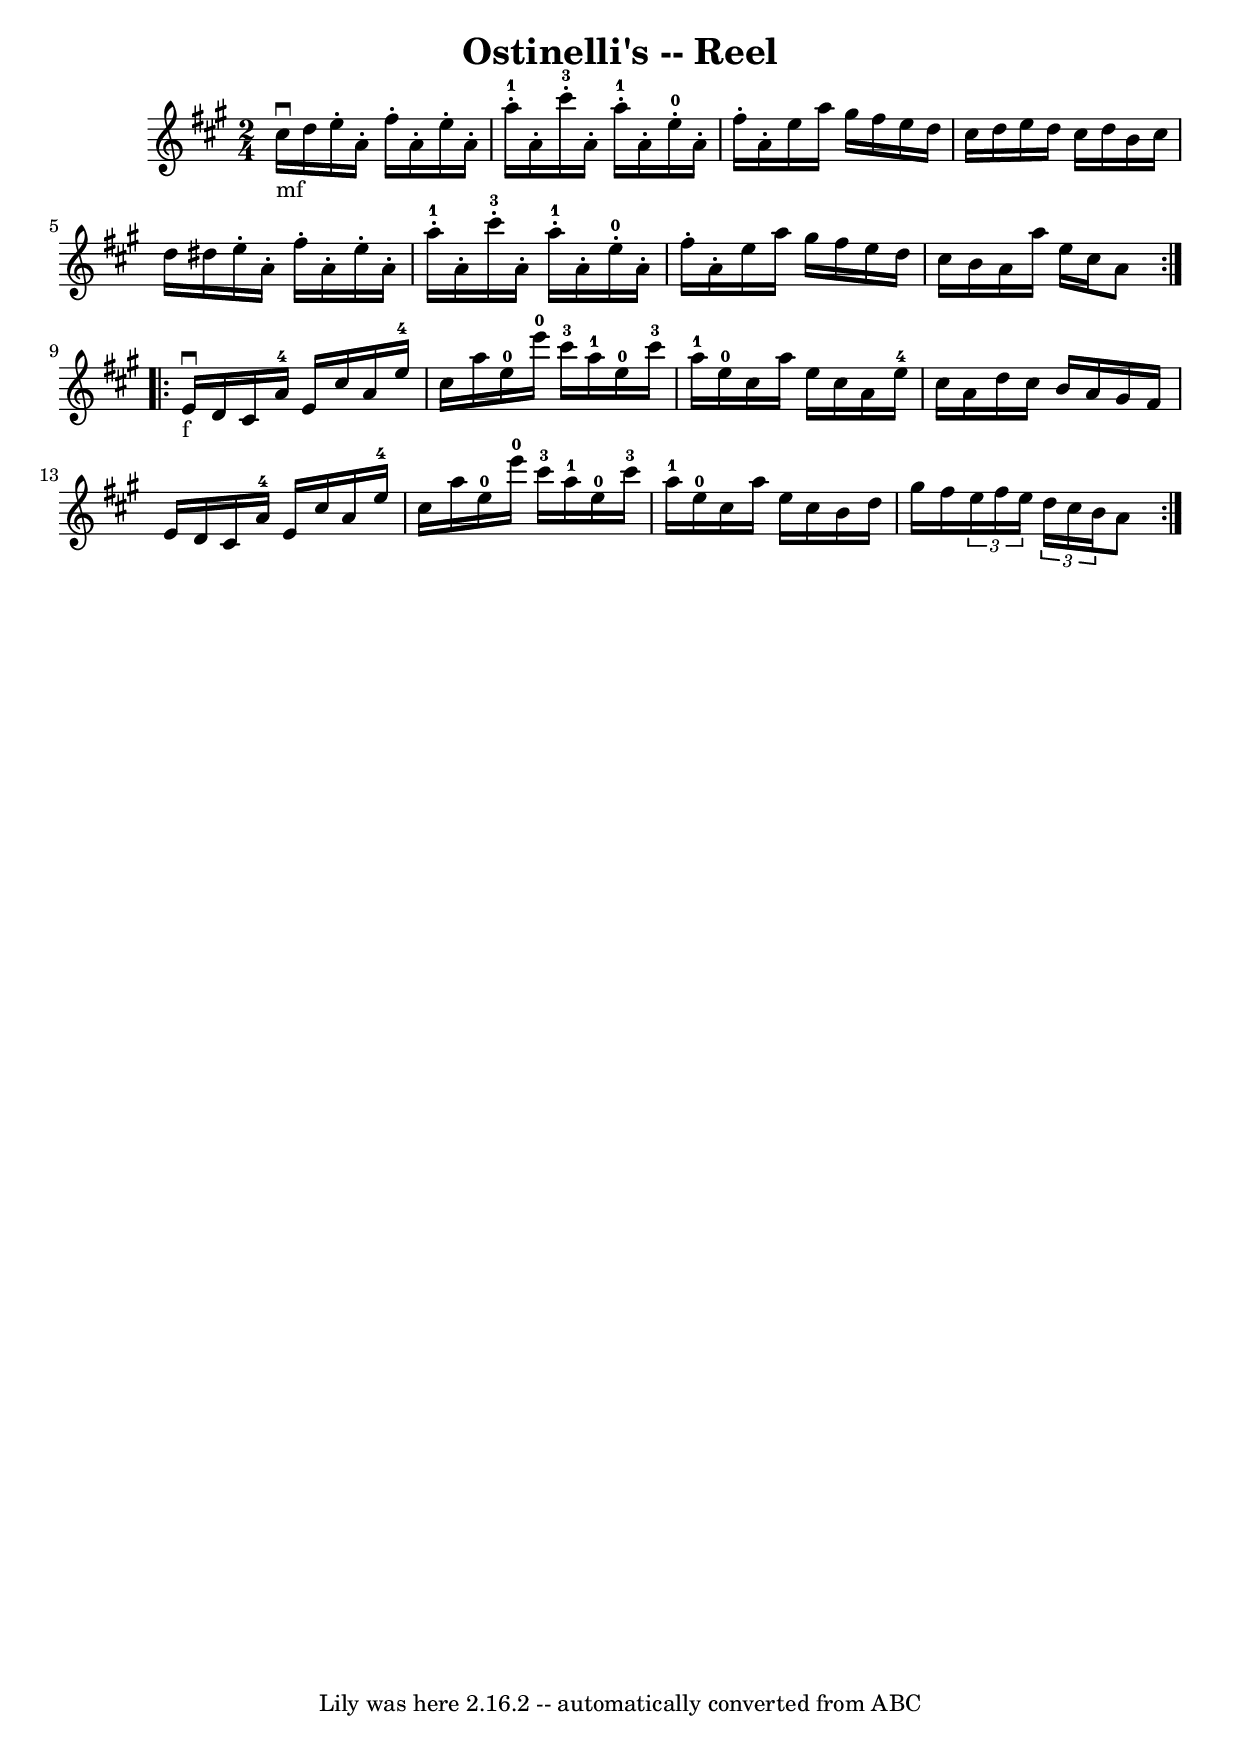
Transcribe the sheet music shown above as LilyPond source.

\version "2.16.2"
\include "Mammoth.ily"
\header {
	%% book = "Ryan's Mammoth Collection"
	crossRefNumber = "1"
	footnotes = "\\\\311"
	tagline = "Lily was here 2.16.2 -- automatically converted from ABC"
	title = "Ostinelli's -- Reel"
}
voicedefault =  {


\repeat volta 2 {
\time 2/4 
\key a \major cis''16_"mf"^\downbow d''16  |
 e''16 
-. a'16 -. fis''16 -. a'16 -. e''16 -. a'16 -. a''16-1-.   
a'16 -.   |
 cis'''16-3-. a'16 -. a''16-1-. a'16 -.     
e''16-0-. a'16 -. fis''16 -. a'16 -.   |
 e''16 a''16   
 gis''16 fis''16 e''16 d''16 cis''16 d''16    |
 e''16   
 d''16 cis''16 d''16 b'16 cis''16 d''16 dis''16    |
   
 e''16 -. a'16 -. fis''16 -. a'16 -. e''16 -. a'16 -. a''16 
-1-. a'16 -.   |
 cis'''16-3-. a'16 -. a''16-1-.   
a'16 -. e''16-0-. a'16 -. fis''16 -. a'16 -.   |
 e''16  
 a''16 gis''16 fis''16 e''16 d''16 cis''16 b'16    |
  
 a'16 a''16 e''16 cis''16 a'8    }     \repeat volta 2 { e'16 
_"f"^\downbow d'16  |
 cis'16 a'16-4 e'16 cis''16    
a'16 e''16-4 cis''16 a''16    |
 e''16-0 e'''16-0  
 cis'''16-3 a''16-1 e''16-0 cis'''16-3 a''16-1 e''16 
-0   |
 cis''16 a''16 e''16 cis''16 a'16 e''16-4  
 cis''16 a'16    |
 d''16 cis''16 b'16 a'16 gis'16    
fis'16 e'16 d'16    |
 cis'16 a'16-4 e'16 cis''16    
a'16 e''16-4 cis''16 a''16    |
 e''16-0 e'''16-0  
 cis'''16-3 a''16-1 e''16-0 cis'''16-3 a''16-1 e''16 
-0   |
 cis''16 a''16 e''16 cis''16 b'16 d''16    
gis''16 fis''16    |
   \times 2/3 { e''16 fis''16 e''16  }   
\times 2/3 { d''16 cis''16 b'16  } a'8  }   
}

\score{
    <<

	\context Staff="default"
	{
	    \voicedefault 
	}

    >>
	\layout {
	}
	\midi {}
}
